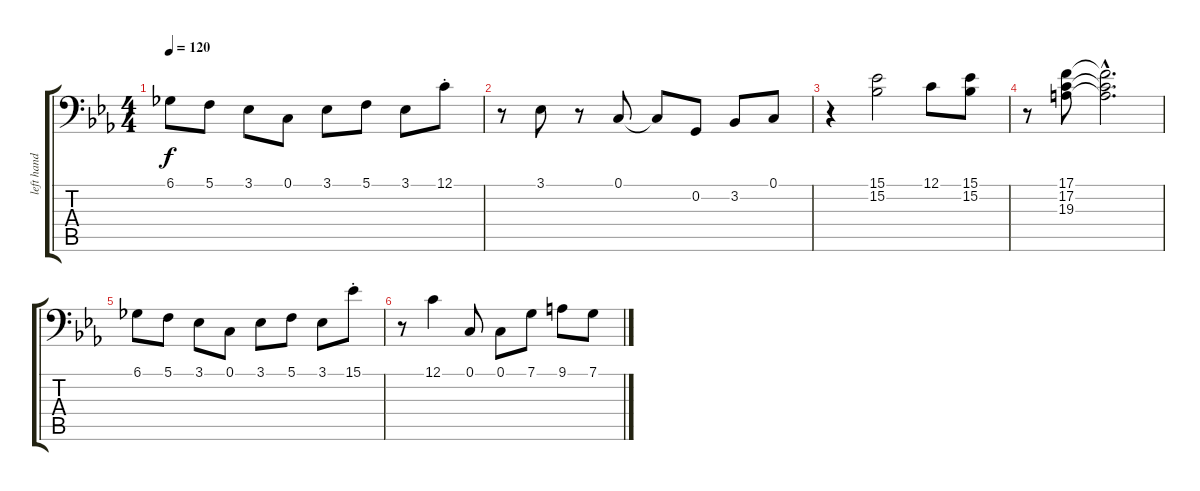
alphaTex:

\track ("left hand piano 2" "left hand ") {instrument brightacousticpiano}
\staff {score tabs}
\tuning (C3 G2 D2 A1 E1 B0) {hide}
\ts (4 4)
\tempo 120
\clef f4
\ks eb
6.1.8{dy f} 5.1.8 3.1.8 0.1.8 3.1.8 5.1.8 3.1.8 12.1{st}.8 |
r.8 3.1.8 r.8 0.1.8 0.1{t}.8 0.2.8 3.2.8 0.1.8 |
r.4 (15.1 15.2).2 12.1.8 (15.1 15.2).8 |
r.8 (17.1 17.2 19.3).8 (17.1{hac t} 17.2{hac t} 19.3{hac t}).2{d} |
6.1.8 5.1.8 3.1.8 0.1.8 3.1.8 5.1.8 3.1.8 15.1{st}.8 |
r.8 12.1.4 0.1.8 0.1.8 7.1.8 9.1.8 7.1.8
